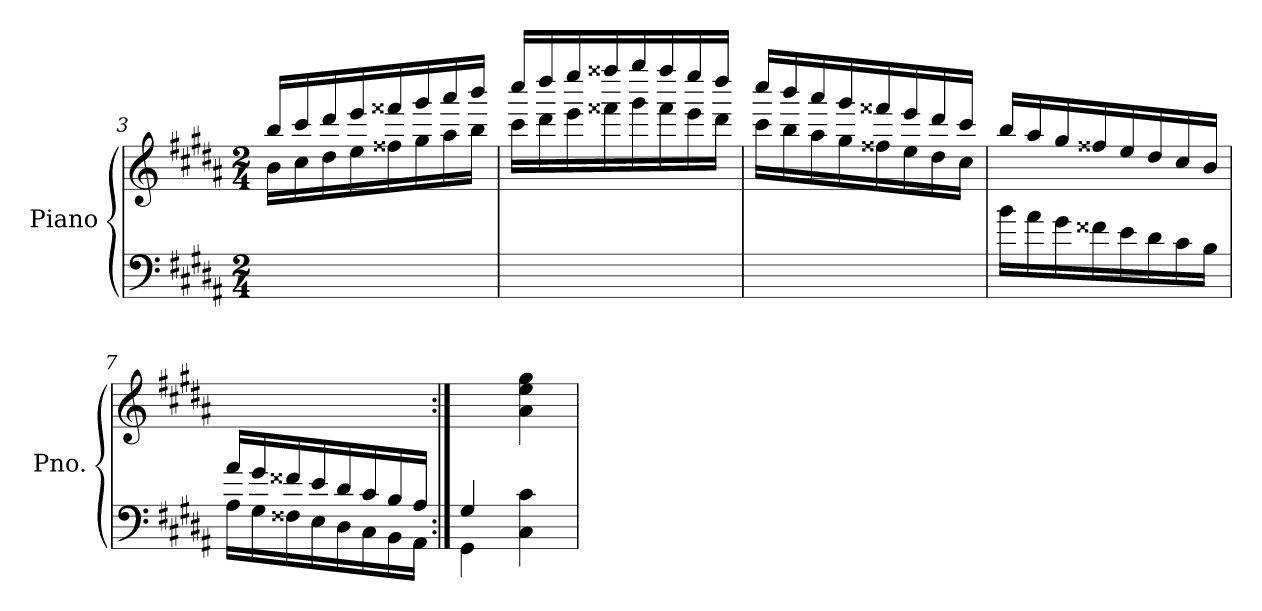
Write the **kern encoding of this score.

**kern	**kern
*part1	*part1
*staff2	*staff1
*I"Piano	*
*I'Pno.	*
*clefF4	*clefG2
*k[f#c#g#d#a#]	*k[f#c#g#d#a#]
*M2/4	*M2/4
=3	=3
*	*^
2ryy	16bb/LL	16b\LL
.	16ccc#/	16cc#\
.	16ddd#/	16dd#\
.	16eee/	16ee\
.	16fff##X/	16ff##X\
.	16ggg#/	16gg#\
.	16aaa#/	16aa#\
.	16bbb/JJ	16bb\JJ
=4	=4	=4
2ryy	16cccc#/LL	16ccc#\LL
.	16dddd#/	16ddd#\
.	16eeee/	16eee\
.	16ffff##X/	16fff##X\
.	16gggg#/	16ggg#\
.	16ffff##/	16fff##\
.	16eeee/	16eee\
.	16dddd#/JJ	16ddd#\JJ
!!LO:LB:g=z	!!
=5	=5	=5
2ryy	16cccc#/LL	16ccc#\LL
.	16bbb/	16bb\
.	16aaa#/	16aa#\
.	16ggg#/	16gg#\
.	16fff##X/	16ff##X\
.	16eee/	16ee\
.	16ddd#/	16dd#\
.	16ccc#/JJ	16cc#\JJ
*	*v	*v
=6	=6
16b\LL	16bb/LL
16a#\	16aa#/
16g#\	16gg#/
16f##X\	16ff##X/
16e\	16ee/
16d#\	16dd#/
16c#\	16cc#/
16B\JJ	16b/JJ
=7	=7
*^	*
16a#/LL	16A#\LL	2ryy
16g#/	16G#\	.
16f##X/	16F##X\	.
16e/	16E\	.
16d#/	16D#\	.
16c#/	16C#\	.
16B/	16BB\	.
16A#/JJ	16AA#\JJ	.
=8:|!	=8:|!	=8:|!
4G#/	4GG#\	4ryy
4ryy	4C#\ 4c#\	4a#\ 4ee\ 4gg#\
*v	*v	*
=	=
*-	*-
